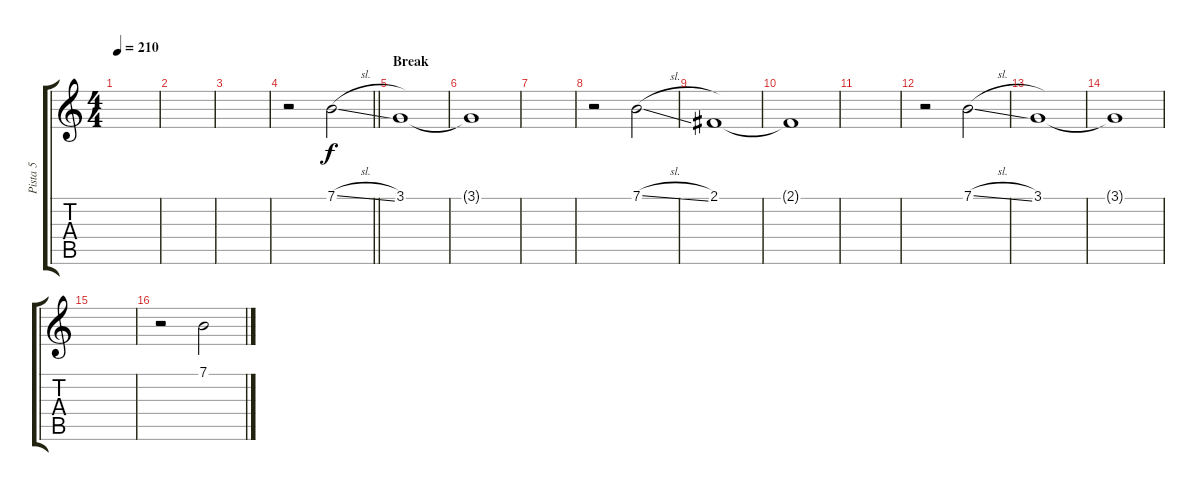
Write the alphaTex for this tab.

\track ("Pista 5" "Pista 5") {instrument lead2sawtooth}
\staff {score tabs}
\tuning (E4 B3 G3 D3 A2 E2) {hide}
\ts (4 4)
\tempo 210
\clef g2
\ks c
|
|
|
\barLineRight lightlight
r.2 7.1{sl}.2 |
\section ("" "Break")
3.1.1 |
3.1{t}.1 |
|
r.2 7.1{sl}.2 |
2.1.1 |
2.1{t}.1 |
|
r.2 7.1{sl}.2 |
3.1.1 |
3.1{t}.1 |
|
r.2 7.1{sl}.2
